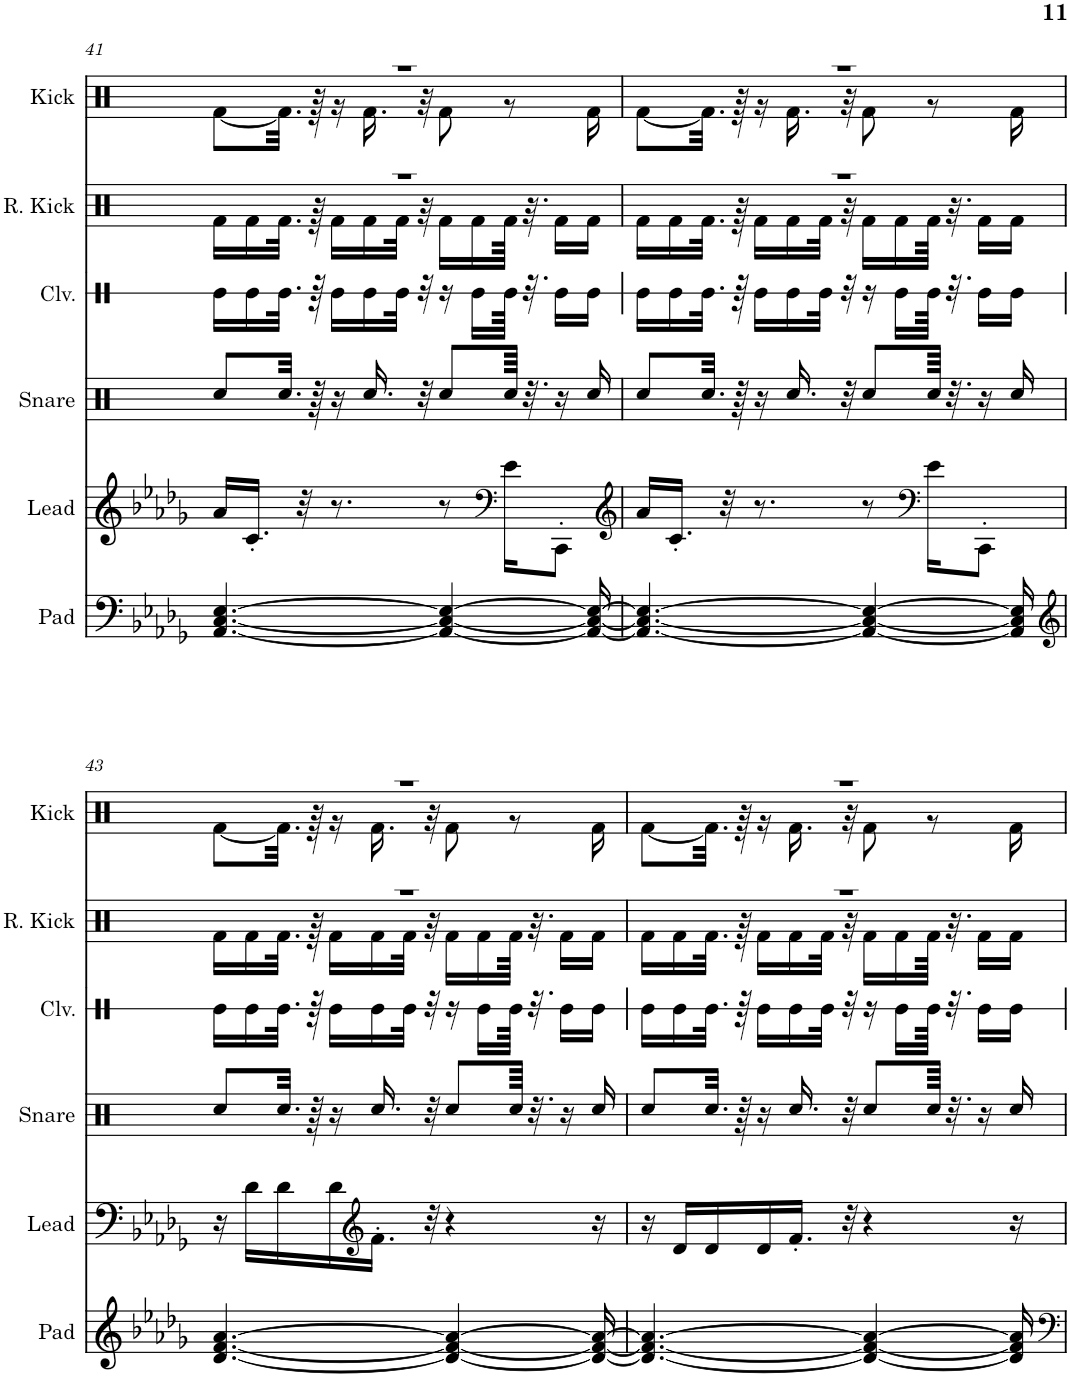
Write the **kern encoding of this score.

**kern	**kern	**kern	**kern	**kern	**kern
*part6	*part5	*part4	*part3	*part2	*part1
*staff6	*staff5	*staff4	*staff3	*staff2	*staff1
*I"Pad	*I"Lead	*I"Snare	*I"Claves	*I"Reverb Kick	*I"Kick
*I'Pad	*I'Lead	*I'Snare	*I'Clv.	*I'R. Kick	*I'Kick
!!LO:PB:g=z
*clefF4	*clefG2	*clefX	*clefX	*clefX	*clefX
*k[b-e-a-d-g-]	*k[b-e-a-d-g-]	*k[b-e-a-d-g-]	*k[b-e-a-d-g-]	*k[b-e-a-d-g-]	*k[b-e-a-d-g-]
*M11/16	*M11/16	*M11/16	*M11/16	*M11/16	*M11/16
=41	=41	=41	=41	=41	=41
*	*	*	*	*^	*^
[4.AA-/ [4.C/ [4.E-/	16a-/LL	8Rcc/L	16Re\LL	16%11r	16Rf\LL	16%11r	[8Rf\L
.	16.c'/JJ	.	16Re\	.	16Rf\	.	.
.	.	32.Rcc/Jkk	32.Re\JJk	.	32.Rf\JJk	.	32.Rf\Jkk]
.	32r	.	.	.	.	.	.
.	.	64r	64r	.	64r	.	64r
.	8.r	16r	16Re\LL	.	16Rf\LL	.	16r
.	.	16.Rcc/	16Re\	.	16Rf\	.	16.Rf\
.	.	.	32Re\JJk	.	32Rf\JJk	.	.
.	.	32r	32r	.	32r	.	32r
4AA-/_ 4C/_ 4E-/_	8r	8Rcc/L	16r	.	16Rf\LL	.	8Rf\
.	.	.	16Re\LL	.	16Rf\	.	.
*	*clefF4	*	*	*	*	*	*
.	16e-\KL	64Rcc/Jkkk	64Re\JJkk	.	64Rf\JJkk	.	8r
.	.	32.r	32.r	.	32.r	.	.
.	8CC'\J	16r	16Re\LL	.	16Rf\LL	.	.
16AA-/_ 16C/_ 16E-/_	.	16Rcc/	16Re\JJ	.	16Rf\JJ	.	16Rf\
=42	=42	=42	=42	=42	=42	=42	=42
*	*clefG2	*	*	*	*	*	*
4.AA-/_ 4.C/_ 4.E-/_	16a-/LL	8Rcc/L	16Re\LL	16%11r	16Rf\LL	16%11r	[8Rf\L
.	16.c'/JJ	.	16Re\	.	16Rf\	.	.
.	.	32.Rcc/Jkk	32.Re\JJk	.	32.Rf\JJk	.	32.Rf\Jkk]
.	32r	.	.	.	.	.	.
.	.	64r	64r	.	64r	.	64r
.	8.r	16r	16Re\LL	.	16Rf\LL	.	16r
.	.	16.Rcc/	16Re\	.	16Rf\	.	16.Rf\
.	.	.	32Re\JJk	.	32Rf\JJk	.	.
.	.	32r	32r	.	32r	.	32r
4AA-/_ 4C/_ 4E-/_	8r	8Rcc/L	16r	.	16Rf\LL	.	8Rf\
.	.	.	16Re\LL	.	16Rf\	.	.
*	*clefF4	*	*	*	*	*	*
.	16e-\KL	64Rcc/Jkkk	64Re\JJkk	.	64Rf\JJkk	.	8r
.	.	32.r	32.r	.	32.r	.	.
.	8CC'\J	16r	16Re\LL	.	16Rf\LL	.	.
16AA-/] 16C/] 16E-/]	.	16Rcc/	16Re\JJ	.	16Rf\JJ	.	16Rf\
!!LO:LB:g=z	!!
=43	=43	=43	=43	=43	=43	=43	=43
*clefG2	*	*	*	*	*	*	*
[4.d-/ [4.f/ [4.a-/	16r	8Rcc/L	16Re\LL	16%11r	16Rf\LL	16%11r	[8Rf\L
.	16d-\LL	.	16Re\	.	16Rf\	.	.
.	16d-\	32.Rcc/Jkk	32.Re\JJk	.	32.Rf\JJk	.	32.Rf\Jkk]
.	.	64r	64r	.	64r	.	64r
.	16d-\	16r	16Re\LL	.	16Rf\LL	.	16r
*	*clefG2	*	*	*	*	*	*
.	16.f'\JJ	16.Rcc/	16Re\	.	16Rf\	.	16.Rf\
.	.	.	32Re\JJk	.	32Rf\JJk	.	.
.	32r	32r	32r	.	32r	.	32r
4d-/_ 4f/_ 4a-/_	4r	8Rcc/L	16r	.	16Rf\LL	.	8Rf\
.	.	.	16Re\LL	.	16Rf\	.	.
.	.	64Rcc/Jkkk	64Re\JJkk	.	64Rf\JJkk	.	8r
.	.	32.r	32.r	.	32.r	.	.
.	.	16r	16Re\LL	.	16Rf\LL	.	.
16d-/_ 16f/_ 16a-/_	16r	16Rcc/	16Re\JJ	.	16Rf\JJ	.	16Rf\
=44	=44	=44	=44	=44	=44	=44	=44
4.d-/_ 4.f/_ 4.a-/_	16r	8Rcc/L	16Re\LL	16%11r	16Rf\LL	16%11r	[8Rf\L
.	16d-/LL	.	16Re\	.	16Rf\	.	.
.	16d-/	32.Rcc/Jkk	32.Re\JJk	.	32.Rf\JJk	.	32.Rf\Jkk]
.	.	64r	64r	.	64r	.	64r
.	16d-/	16r	16Re\LL	.	16Rf\LL	.	16r
.	16.f'/JJ	16.Rcc/	16Re\	.	16Rf\	.	16.Rf\
.	.	.	32Re\JJk	.	32Rf\JJk	.	.
.	32r	32r	32r	.	32r	.	32r
4d-/_ 4f/_ 4a-/_	4r	8Rcc/L	16r	.	16Rf\LL	.	8Rf\
.	.	.	16Re\LL	.	16Rf\	.	.
.	.	64Rcc/Jkkk	64Re\JJkk	.	64Rf\JJkk	.	8r
.	.	32.r	32.r	.	32.r	.	.
.	.	16r	16Re\LL	.	16Rf\LL	.	.
16d-/] 16f/] 16a-/]	16r	16Rcc/	16Re\JJ	.	16Rf\JJ	.	16Rf\
*	*	*	*	*v	*v	*	*
*	*	*	*	*	*v	*v
=	=	=	=	=	=
*-	*-	*-	*-	*-	*-
